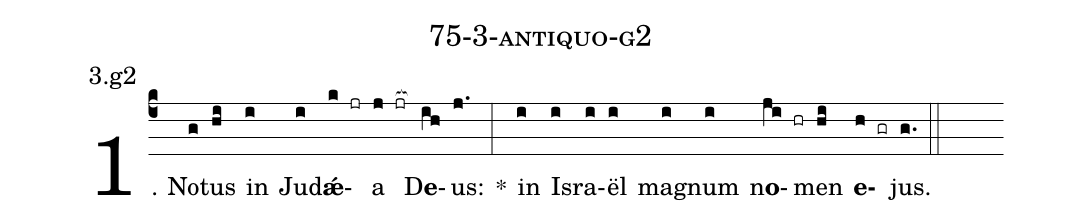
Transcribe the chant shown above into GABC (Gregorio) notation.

name: 75-3-antiquo-g2;
annotation: 3.g2;
%%
(c4)1. No(g)tus(hi) in(i) Ju(i)d<b>ǽ</b>(k jr)a(j jr[ocb:1{]) D<b>e</b>(ih[ocb:0}])us:(j.) *(:) in(i) Is(i)ra(i)ël(i) ma(i)gnum(i) n<b>o</b>(ji hr)men(hi) <b>e</b>(h gr)jus.(g.) (::)
